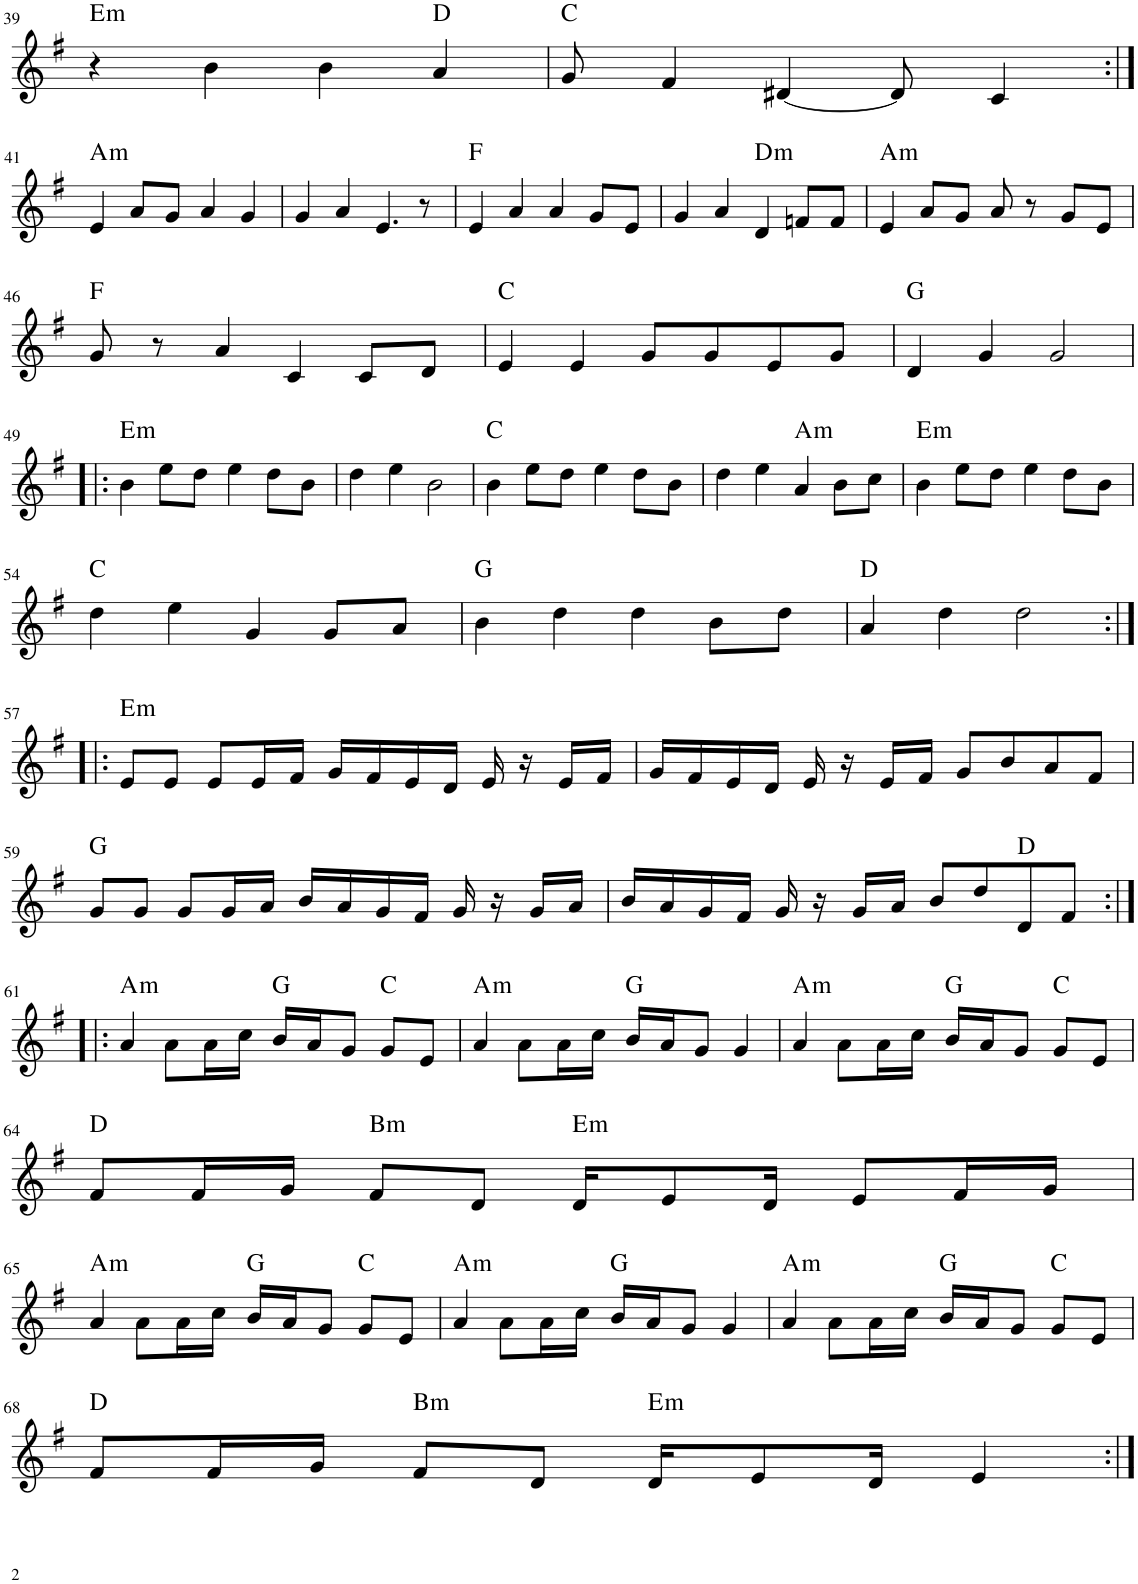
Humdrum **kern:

**kern	**harte
*part1	*part1
*staff1	*
*I"Voice	*
!!LO:PB:g=z
*clefG2	*
*k[f#]	*
*M4/4	*
=39	=39
!	!LO:H:kt=m
4r	E:min
4b\	.
4b\	.
4a/	D:maj
=40	=40
8g/	C:maj
4f#/	.
[4d#X/	.
8d#/]	.
4c/	.
!!LO:LB:g=z
=41:|!	=41:|!
!	!LO:H:kt=m
4e/	A:min
8a/L	.
8g/J	.
4a/	.
4g/	.
=42	=42
4g/	.
4a/	.
4.e/	.
8r	.
=43	=43
4e/	F:maj
4a/	.
4a/	.
8g/L	.
8e/J	.
=44	=44
4g/	.
4a/	.
!	!LO:H:kt=m
4d/	D:min
8fn/L	.
8f/J	.
=45	=45
!	!LO:H:kt=m
4e/	A:min
8a/L	.
8g/J	.
8a/	.
8r	.
8g/L	.
8e/J	.
!!LO:LB:g=z
=46	=46
8g/	F:maj
8r	.
4a/	.
4c/	.
8c/L	.
8d/J	.
=47	=47
4e/	C:maj
4e/	.
8g/L	.
8g/	.
8e/	.
8g/J	.
=48	=48
4d/	G:maj
4g/	.
2g/	.
!!LO:LB:g=z
=49!|:	=49!|:
!	!LO:H:kt=m
4b\	E:min
8ee\L	.
8dd\J	.
4ee\	.
8dd\L	.
8b\J	.
=50	=50
4dd\	.
4ee\	.
2b\	.
=51	=51
4b\	C:maj
8ee\L	.
8dd\J	.
4ee\	.
8dd\L	.
8b\J	.
=52	=52
4dd\	.
4ee\	.
!	!LO:H:kt=m
4a/	A:min
8b\L	.
8cc\J	.
=53	=53
!	!LO:H:kt=m
4b\	E:min
8ee\L	.
8dd\J	.
4ee\	.
8dd\L	.
8b\J	.
!!LO:LB:g=z
=54	=54
4dd\	C:maj
4ee\	.
4g/	.
8g/L	.
8a/J	.
=55	=55
4b\	G:maj
4dd\	.
4dd\	.
8b\L	.
8dd\J	.
=56	=56
4a/	D:maj
4dd\	.
2dd\	.
!!LO:LB:g=z
=57:|!|:	=57:|!|:
!	!LO:H:kt=m
8e/L	E:min
8e/J	.
8e/L	.
16e/L	.
16f#/JJ	.
16g/LL	.
16f#/	.
16e/	.
16d/JJ	.
16e/	.
16r	.
16e/LL	.
16f#/JJ	.
=58	=58
16g/LL	.
16f#/	.
16e/	.
16d/JJ	.
16e/	.
16r	.
16e/LL	.
16f#/JJ	.
8g/L	.
8b/	.
8a/	.
8f#/J	.
!!LO:LB:g=z
=59	=59
8g/L	G:maj
8g/J	.
8g/L	.
16g/L	.
16a/JJ	.
16b/LL	.
16a/	.
16g/	.
16f#/JJ	.
16g/	.
16r	.
16g/LL	.
16a/JJ	.
=60	=60
16b/LL	.
16a/	.
16g/	.
16f#/JJ	.
16g/	.
16r	.
16g/LL	.
16a/JJ	.
8b/L	.
8dd/	.
8d/	D:maj
8f#/J	.
!!LO:LB:g=z
=61:|!|:	=61:|!|:
!	!LO:H:kt=m
4a/	A:min
8a\L	.
16a\L	.
16cc\JJ	.
16b/LL	G:maj
16a/J	.
8g/J	.
8g/L	C:maj
8e/J	.
=62	=62
!	!LO:H:kt=m
4a/	A:min
8a\L	.
16a\L	.
16cc\JJ	.
16b/LL	G:maj
16a/J	.
8g/J	.
4g/	.
=63	=63
!	!LO:H:kt=m
4a/	A:min
8a\L	.
16a\L	.
16cc\JJ	.
16b/LL	G:maj
16a/J	.
8g/J	.
8g/L	C:maj
8e/J	.
!!LO:LB:g=z
=64	=64
8f#/L	D:maj
16f#/L	.
16g/JJ	.
!	!LO:H:kt=m
8f#/L	B:min
8d/J	.
!	!LO:H:kt=m
16d/KL	E:min
8e/	.
16d/Jk	.
8e/L	.
16f#/L	.
16g/JJ	.
!!LO:LB:g=z
=65	=65
!	!LO:H:kt=m
4a/	A:min
8a\L	.
16a\L	.
16cc\JJ	.
16b/LL	G:maj
16a/J	.
8g/J	.
8g/L	C:maj
8e/J	.
=66	=66
!	!LO:H:kt=m
4a/	A:min
8a\L	.
16a\L	.
16cc\JJ	.
16b/LL	G:maj
16a/J	.
8g/J	.
4g/	.
=67	=67
!	!LO:H:kt=m
4a/	A:min
8a\L	.
16a\L	.
16cc\JJ	.
16b/LL	G:maj
16a/J	.
8g/J	.
8g/L	C:maj
8e/J	.
!!LO:LB:g=z
=68	=68
8f#/L	D:maj
16f#/L	.
16g/JJ	.
!	!LO:H:kt=m
8f#/L	B:min
8d/J	.
!	!LO:H:kt=m
16d/KL	E:min
8e/	.
16d/Jk	.
4e/	.
=:|!	=:|!
*-	*-
